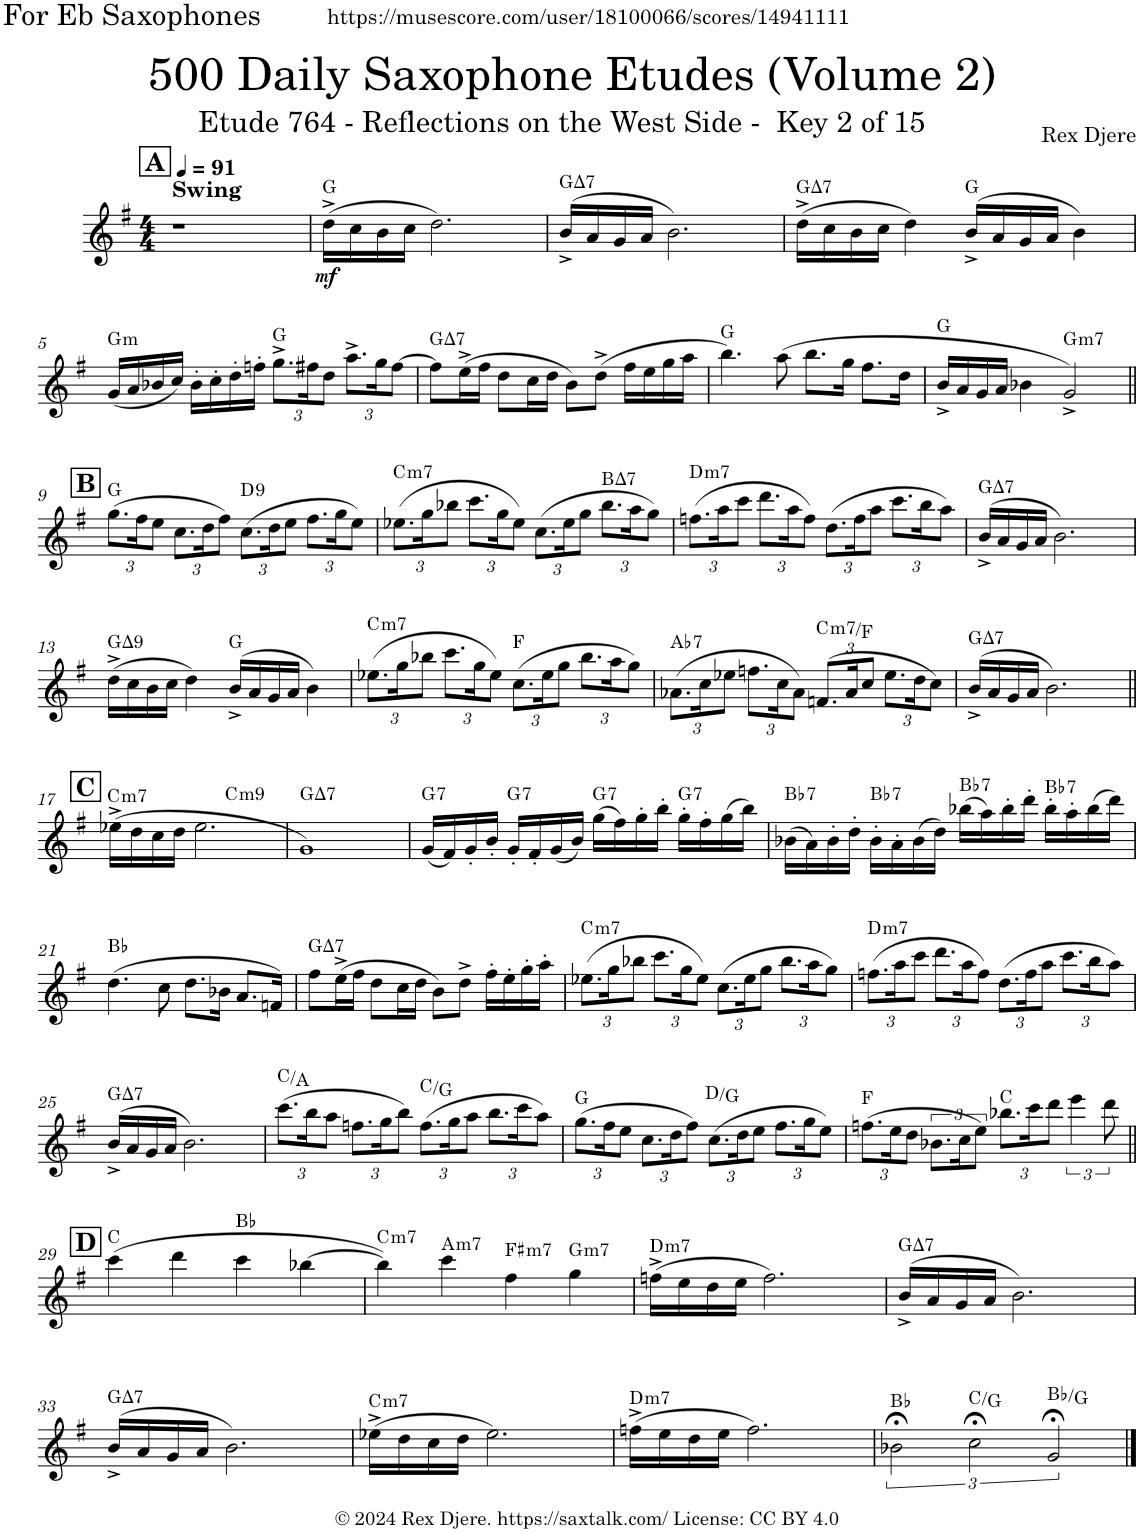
**kern	**dynam	**harte
*part1	*part1	*part1
*staff1	*staff1	*
*I"Alto Saxophone	*	*
*I'A. Sax.	*	*
*clefG2	*	*
*Trd5c9	*	*
*k[f#]	*	*
*M4/4	*	*
*MM91	*	*
!!LO:REH:place=s1:a:B:cj:fs=14:t=A
=1	=1	=1
!LO:TX:a:B:t=Swing	!	!
1r	.	.
=2	=2	=2
!	!LO:DY:b	!
(16dd^\LL	mf	G:maj
16cc\	.	.
16b\	.	.
16cc\JJ	.	.
2.dd\)	.	.
=3	=3	=3
!	!	!LO:H:kt=7
(16b^/LL	.	G:maj7
16a/	.	.
16g/	.	.
16a/JJ	.	.
2.b\)	.	.
=4	=4	=4
!	!	!LO:H:kt=7
(16dd^\LL	.	G:maj7
16cc\	.	.
16b\	.	.
16cc\JJ	.	.
4dd\)	.	.
(16b^/LL	.	G:maj
16a/	.	.
16g/	.	.
16a/JJ	.	.
4b\)	.	.
!!LO:LB:g=z
=5	=5	=5
!	!	!LO:H:kt=m
(16g/LL	.	G:min
16a/	.	.
16b-X/	.	.
16cc/JJ)	.	.
16b-'\LL	.	.
16cc'\	.	.
16dd'\	.	.
16ffn'\JJ	.	.
*Xbrackettup	*	*
12.gg^\L	.	G:maj
24ff#X\K	.	.
12dd\J	.	.
12.aa^\L	.	.
24gg\K	.	.
[12ff#\J	.	.
=6	=6	=6
!	!	!LO:H:kt=7
8ff#\L]	.	G:maj7
(16ee^\L	.	.
16ff#\JJ	.	.
8dd\L	.	.
16cc\L	.	.
16dd\JJ	.	.
8b\L)	.	.
(8dd^\J	.	.
16ff#\LL	.	.
16ee\	.	.
16gg\	.	.
16aa\JJ	.	.
=7	=7	=7
4.bb\)	.	G:maj
(8aa\	.	.
8.bb\L	.	.
16gg\Jk	.	.
8.ff#\L	.	.
16dd\Jk	.	.
=8	=8	=8
16b^/LL	.	G:maj
16a/	.	.
16g/	.	.
16a/JJ	.	.
4b-X\	.	.
!	!	!LO:H:kt=m7
2g^/)	.	G:min7
!!LO:LB:g=z
!!LO:REH:place=s1:a:B:cj:fs=14:t=B
=9||	=9||	=9||
(12.gg\L	.	G:maj
24ff#\K	.	.
12ee\J	.	.
12.cc\L	.	.
24dd\K	.	.
12ff#\J)	.	.
!	!	!LO:H:kt=9
(12.cc\L	.	D:9
24dd\K	.	.
12ee\J	.	.
12.ff#\L	.	.
24gg\K	.	.
12ee\J)	.	.
=10	=10	=10
!	!	!LO:H:kt=m7
(12.ee-X\L	.	C:min7
24gg\K	.	.
12bb-X\J	.	.
12.ccc\L	.	.
24gg\K	.	.
12ee-\J)	.	.
(12.cc\L	.	.
24ee-\K	.	.
12gg\J	.	.
!	!	!LO:H:kt=7
12.bb-\L	.	B:maj7
24aa\K	.	.
12gg\J)	.	.
=11	=11	=11
!	!	!LO:H:kt=m7
(12.ffn\L	.	D:min7
24aa\K	.	.
12ccc\J	.	.
12.ddd\L	.	.
24aa\K	.	.
12ff\J)	.	.
(12.dd\L	.	.
24ff\K	.	.
12aa\J	.	.
12.ccc\L	.	.
24bb\K	.	.
12aa\J)	.	.
=12	=12	=12
!	!	!LO:H:kt=7
(16b^/LL	.	G:maj7
16a/	.	.
16g/	.	.
16a/JJ	.	.
2.b\)	.	.
!!LO:LB:g=z
=13	=13	=13
!	!	!LO:H:kt=9
(16dd^\LL	.	G:maj9
16cc\	.	.
16b\	.	.
16cc\JJ	.	.
4dd\)	.	.
(16b^/LL	.	G:maj
16a/	.	.
16g/	.	.
16a/JJ	.	.
4b\)	.	.
=14	=14	=14
!	!	!LO:H:kt=m7
(12.ee-X\L	.	C:min7
24gg\K	.	.
12bb-X\J	.	.
12.ccc\L	.	.
24gg\K	.	.
12ee-\J)	.	.
(12.cc\L	.	F:maj
24ee-\K	.	.
12gg\J	.	.
12.bb-\L	.	.
24aa\K	.	.
12gg\J)	.	.
=15	=15	=15
!	!	!LO:H:kt=7
(12.a-X\L	.	Ab:7
24cc\K	.	.
12ee-X\J	.	.
12.ffn\L	.	.
24cc\K	.	.
12a-\J)	.	.
!	!	!LO:H:kt=m7
(12.fn/L	.	C:min7/4
24a-/K	.	.
12cc/J	.	.
12.ee-\L	.	.
24dd\K	.	.
12cc\J)	.	.
=16	=16	=16
!	!	!LO:H:kt=7
(16b^/LL	.	G:maj7
16a/	.	.
16g/	.	.
16a/JJ	.	.
2.b\)	.	.
!!LO:LB:g=z
!!LO:REH:place=s1:a:B:cj:fs=14:t=C
=17||	=17||	=17||
!	!	!LO:H:kt=m7
*^	*	*
(16ee-X^\LL	2ryy	.	C:min7
16dd\	.	.	.
16cc\	.	.	.
16dd\JJ	.	.	.
2.ee-\	.	.	.
!	!	!	!LO:H:kt=m9
.	2ryy	.	C:min9
=18	=18	=18	=18
!	!	!	!LO:H:kt=7
*v	*v	*	*
1g)	.	G:maj7
=19	=19	=19
!	!	!LO:H:kt=7
(16g/LL	.	G:7
16f#/)	.	.
16g'/	.	.
16b'/JJ	.	.
!	!	!LO:H:kt=7
16g'/LL	.	G:7
16f#'/	.	.
(16g/	.	.
16b/JJ)	.	.
!	!	!LO:H:kt=7
(16gg\LL	.	G:7
16ff#\)	.	.
16gg'\	.	.
16bb'\JJ	.	.
!	!	!LO:H:kt=7
16gg'\LL	.	G:7
16ff#'\	.	.
(16gg\	.	.
16bb\JJ)	.	.
=20	=20	=20
!	!	!LO:H:kt=7
(16b-X\LL	.	Bb:7
16a\)	.	.
16b-'\	.	.
16dd'\JJ	.	.
!	!	!LO:H:kt=7
16b-'\LL	.	Bb:7
16a'\	.	.
(16b-\	.	.
16dd\JJ)	.	.
!	!	!LO:H:kt=7
(16bb-X\LL	.	Bb:7
16aa\)	.	.
16bb-'\	.	.
16ddd'\JJ	.	.
!	!	!LO:H:kt=7
16bb-'\LL	.	Bb:7
16aa'\	.	.
(16bb-\	.	.
16ddd\JJ)	.	.
!!LO:LB:g=z
=21	=21	=21
(4.dd\	.	Bb:maj
8cc\	.	.
8.dd\L	.	.
16b-X\Jk	.	.
8.a/L	.	.
16fn/Jk)	.	.
=22	=22	=22
!	!	!LO:H:kt=7
8ff#\L	.	G:maj7
(16ee^\L	.	.
16ff#\JJ	.	.
8dd\L	.	.
16cc\L	.	.
16dd\JJ	.	.
8b\L)	.	.
8dd^\J	.	.
16ff#'\LL	.	.
16ee'\	.	.
16gg'\	.	.
16aa'\JJ	.	.
=23	=23	=23
!	!	!LO:H:kt=m7
(12.ee-X\L	.	C:min7
24gg\K	.	.
12bb-X\J	.	.
12.ccc\L	.	.
24gg\K	.	.
12ee-\J)	.	.
(12.cc\L	.	.
24ee-\K	.	.
12gg\J	.	.
12.bb-\L	.	.
24aa\K	.	.
12gg\J)	.	.
=24	=24	=24
!	!	!LO:H:kt=m7
(12.ffn\L	.	D:min7
24aa\K	.	.
12ccc\J	.	.
12.ddd\L	.	.
24aa\K	.	.
12ff\J)	.	.
(12.dd\L	.	.
24ff\K	.	.
12aa\J	.	.
12.ccc\L	.	.
24bb\K	.	.
12aa\J)	.	.
!!LO:LB:g=z
=25	=25	=25
!	!	!LO:H:kt=7
(16b^/LL	.	G:maj7
16a/	.	.
16g/	.	.
16a/JJ	.	.
2.b\)	.	.
=26	=26	=26
(12.ccc\L	.	C:maj/6
24bb\K	.	.
12aa\J	.	.
12.ffn\L	.	.
24gg\K	.	.
12bb\J)	.	.
(12.ff\L	.	C:maj/5
24gg\K	.	.
12aa\J	.	.
12.bb\L	.	.
24ccc\K	.	.
12aa\J)	.	.
=27	=27	=27
(12.gg\L	.	G:maj
24ff#\K	.	.
12ee\J	.	.
12.cc\L	.	.
24dd\K	.	.
12ff#\J)	.	.
(12.cc\L	.	D:maj/4
24dd\K	.	.
12ee\J	.	.
12.ff#\L	.	.
24gg\K	.	.
12ee\J)	.	.
=28	=28	=28
(12.ffn\L	.	F:maj
24ee\K	.	.
12dd\J	.	.
*brackettup	*	*
12.b-X\L	.	.
24cc\K	.	.
12ee\J)	.	.
*Xbrackettup	*	*
12.bb-X\L	.	C:maj
24ccc\K	.	.
12ddd\J	.	.
*brackettup	*	*
6eee\	.	.
12ddd\	.	.
!!LO:LB:g=z
!!LO:REH:place=s1:a:B:cj:fs=14:t=D
=29||	=29||	=29||
(4ccc\	.	C:maj
4ddd\	.	.
4ccc\	.	Bb:maj
[4bb-X\	.	.
=30	=30	=30
!	!	!LO:H:kt=m7
4bb-\])	.	C:min7
!	!	!LO:H:kt=m7
4ccc\	.	A:min7
!	!	!LO:H:kt=m7
4ff#\	.	F#:min7
!	!	!LO:H:kt=m7
4gg\	.	G:min7
=31	=31	=31
!	!	!LO:H:kt=m7
(16ffn^\LL	.	D:min7
16ee\	.	.
16dd\	.	.
16ee\JJ	.	.
2.ff\)	.	.
=32	=32	=32
!	!	!LO:H:kt=7
(16b^/LL	.	G:maj7
16a/	.	.
16g/	.	.
16a/JJ	.	.
2.b\)	.	.
!!LO:LB:g=z
=33	=33	=33
!	!	!LO:H:kt=7
(16b^/LL	.	G:maj7
16a/	.	.
16g/	.	.
16a/JJ	.	.
2.b\)	.	.
=34	=34	=34
!	!	!LO:H:kt=m7
(16ee-X^\LL	.	C:min7
16dd\	.	.
16cc\	.	.
16dd\JJ	.	.
2.ee-\)	.	.
=35	=35	=35
!	!	!LO:H:kt=m7
(16ffn^\LL	.	D:min7
16ee\	.	.
16dd\	.	.
16ee\JJ	.	.
2.ff\)	.	.
=36	=36	=36
3b-X;<\	.	Bb:maj
3cc;<\	.	C:maj/5
3g;</	.	Bb:maj/6
==	==	==
*-	*-	*-
